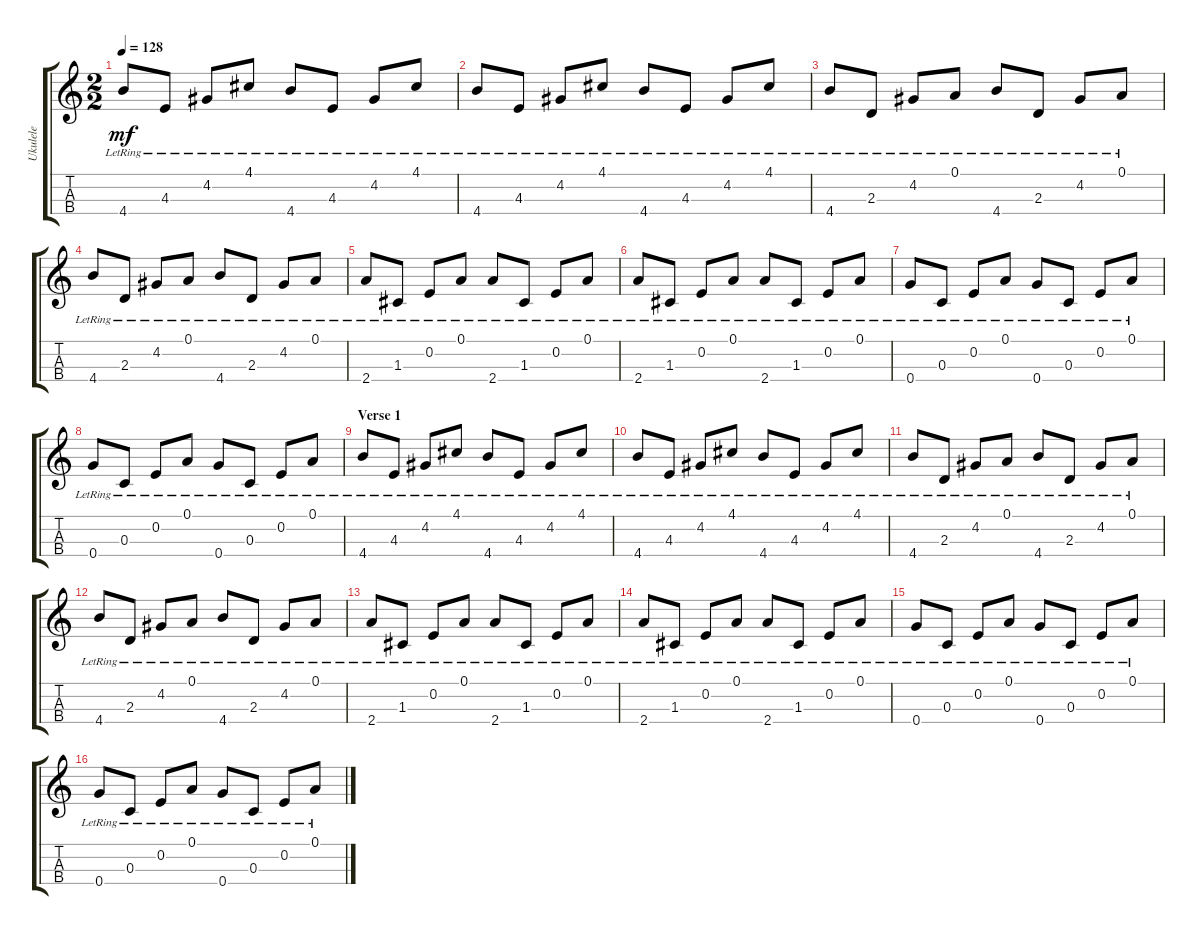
\track ("Ukulele" "Ukulele") {instrument shamisen}
\staff {score tabs}
\tuning (A4 E4 C4 G4) {hide}
\ts (2 2)
\tempo 128
\clef g2
\ks c
4.4{lr}.8{dy mf instrument shamisen} 4.3{lr}.8 4.2{lr}.8 4.1{lr}.8 4.4{lr}.8 4.3{lr}.8 4.2{lr}.8 4.1{lr}.8 |
4.4{lr}.8 4.3{lr}.8 4.2{lr}.8 4.1{lr}.8 4.4{lr}.8 4.3{lr}.8 4.2{lr}.8 4.1{lr}.8 |
4.4{lr}.8 2.3{lr}.8 4.2{lr}.8 0.1{lr}.8 4.4{lr}.8 2.3{lr}.8 4.2{lr}.8 0.1{lr}.8 |
4.4{lr}.8 2.3{lr}.8 4.2{lr}.8 0.1{lr}.8 4.4{lr}.8 2.3{lr}.8 4.2{lr}.8 0.1{lr}.8 |
2.4{lr}.8 1.3{lr}.8 0.2{lr}.8 0.1{lr}.8 2.4{lr}.8 1.3{lr}.8 0.2{lr}.8 0.1{lr}.8 |
2.4{lr}.8 1.3{lr}.8 0.2{lr}.8 0.1{lr}.8 2.4{lr}.8 1.3{lr}.8 0.2{lr}.8 0.1{lr}.8 |
0.4{lr}.8 0.3{lr}.8 0.2{lr}.8 0.1{lr}.8 0.4{lr}.8 0.3{lr}.8 0.2{lr}.8 0.1{lr}.8 |
0.4{lr}.8 0.3{lr}.8 0.2{lr}.8 0.1{lr}.8 0.4{lr}.8 0.3{lr}.8 0.2{lr}.8 0.1{lr}.8 |
\section ("" "Verse 1")
4.4{lr}.8 4.3{lr}.8 4.2{lr}.8 4.1{lr}.8 4.4{lr}.8 4.3{lr}.8 4.2{lr}.8 4.1{lr}.8 |
4.4{lr}.8 4.3{lr}.8 4.2{lr}.8 4.1{lr}.8 4.4{lr}.8 4.3{lr}.8 4.2{lr}.8 4.1{lr}.8 |
4.4{lr}.8 2.3{lr}.8 4.2{lr}.8 0.1{lr}.8 4.4{lr}.8 2.3{lr}.8 4.2{lr}.8 0.1{lr}.8 |
4.4{lr}.8 2.3{lr}.8 4.2{lr}.8 0.1{lr}.8 4.4{lr}.8 2.3{lr}.8 4.2{lr}.8 0.1{lr}.8 |
2.4{lr}.8 1.3{lr}.8 0.2{lr}.8 0.1{lr}.8 2.4{lr}.8 1.3{lr}.8 0.2{lr}.8 0.1{lr}.8 |
2.4{lr}.8 1.3{lr}.8 0.2{lr}.8 0.1{lr}.8 2.4{lr}.8 1.3{lr}.8 0.2{lr}.8 0.1{lr}.8 |
0.4{lr}.8 0.3{lr}.8 0.2{lr}.8 0.1{lr}.8 0.4{lr}.8 0.3{lr}.8 0.2{lr}.8 0.1{lr}.8 |
0.4{lr}.8 0.3{lr}.8 0.2{lr}.8 0.1{lr}.8 0.4{lr}.8 0.3{lr}.8 0.2{lr}.8 0.1{lr}.8
